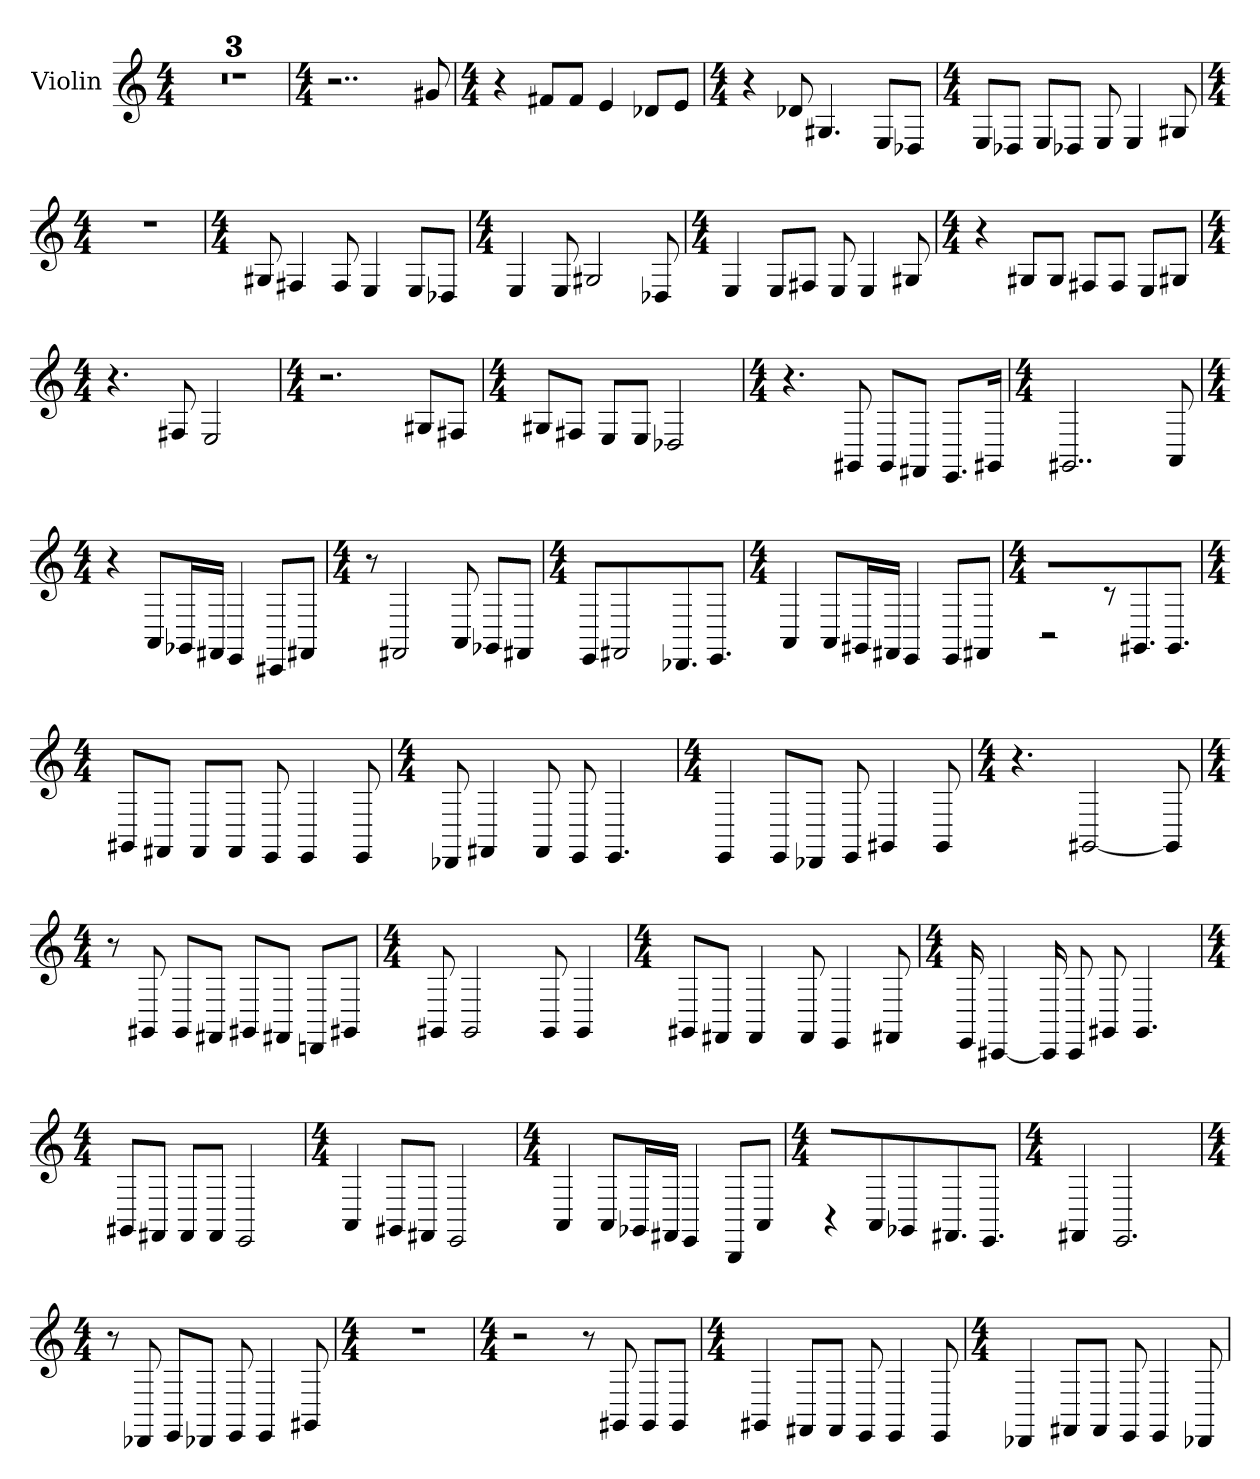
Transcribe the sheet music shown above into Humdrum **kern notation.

**kern
*part1
*staff1
*I"Violin
*I'Vln
*M4/4
=
1r
=
*M4/4
1r
=
*M4/4
1r
=
*M4/4
2..r
8g#X
=
*M4/4
4r
8f#XL
8f#J
4e
8d-XL
8eJ
=
*M4/4
4r
8d-X
4.G#X
8EL
8D-XJ
=
*M4/4
8EL
8D-XJ
8EL
8D-XJ
8E
4E
8G#X
=
*M4/4
1r
=
*M4/4
8G#X
4F#X
8F#
4E
8EL
8D-XJ
=
*M4/4
4E
8E
2G#X
8D-X
=
*M4/4
4E
8EL
8F#XJ
8E
4E
8G#X
=
*M4/4
4r
8G#XL
8G#J
8F#XL
8F#J
8EL
8G#XJ
=
*M4/4
4.r
8F#X
2E
=
*M4/4
2.r
8G#XL
8F#XJ
=
*M4/4
8G#XL
8F#XJ
8EL
8EJ
2D-X
=
*M4/4
4.r
8GG#X
8GG#L
8FF#XJ
8.EEL
16GG#XJk
=
*M4/4
2..GG#X
8AA
=
*M4/4
4r
8AAL
16GG-XL
16FF#XJJ
4EE
8CC#XL
8FF#XJ
=
*M4/4
8r
2FF#X
8AA
8GG-XL
8FF#XJ
=
*M4/4
8EE
2FF#X
8.DD-X
8.EEJ
=
*M4/4
4AA
8AAL
16GG#XL
16FF#XJJ
4EE
8EEL
8FF#XJ
=
*M4/4
2r
8r
8.GG#X
8.GG#J
=
*M4/4
8GG#XL
8FF#XJ
8FF#L
8FF#J
8EE
4EE
8EE
=
*M4/4
8DD-X
4FF#X
8FF#
8EE
4.EE
=
*M4/4
4EE
8EEL
8DD-XJ
8EE
4GG#X
8GG#
=
*M4/4
4.r
[2GG#X
8GG#]
=
*M4/4
8r
8GG#X
8GG#L
8FF#XJ
8GG#XL
8FF#XJ
8DDnL
8GG#XJ
=
*M4/4
8GG#X
2GG#
8GG#
4GG#
=
*M4/4
8GG#XL
8FF#XJ
4FF#
8FF#
4EE
8FF#X
=
*M4/4
16EE
[4CC#X
16CC#]
8CC#
8GG#X
4.GG#
=
*M4/4
8GG#XL
8FF#XJ
8FF#L
8FF#J
2EE
=
*M4/4
4AA
8GG#XL
8FF#XJ
2EE
=
*M4/4
4AA
8AAL
16GG-XL
16FF#XJJ
4EE
8BBBL
8AAJ
=
*M4/4
4r
8AA
4GG-X
8.FF#X
8.EEJ
=
*M4/4
4FF#X
2.EE
=
*M4/4
8r
8DD-X
8EEL
8DD-XJ
8EE
4EE
8GG#X
=
*M4/4
1r
=
*M4/4
2r
8r
8GG#X
8GG#L
8GG#J
=
*M4/4
4GG#X
8FF#XL
8FF#J
8EE
4EE
8EE
=
*M4/4
4DD-X
8FF#XL
8FF#J
8EE
4EE
8DD-X
=
*-
